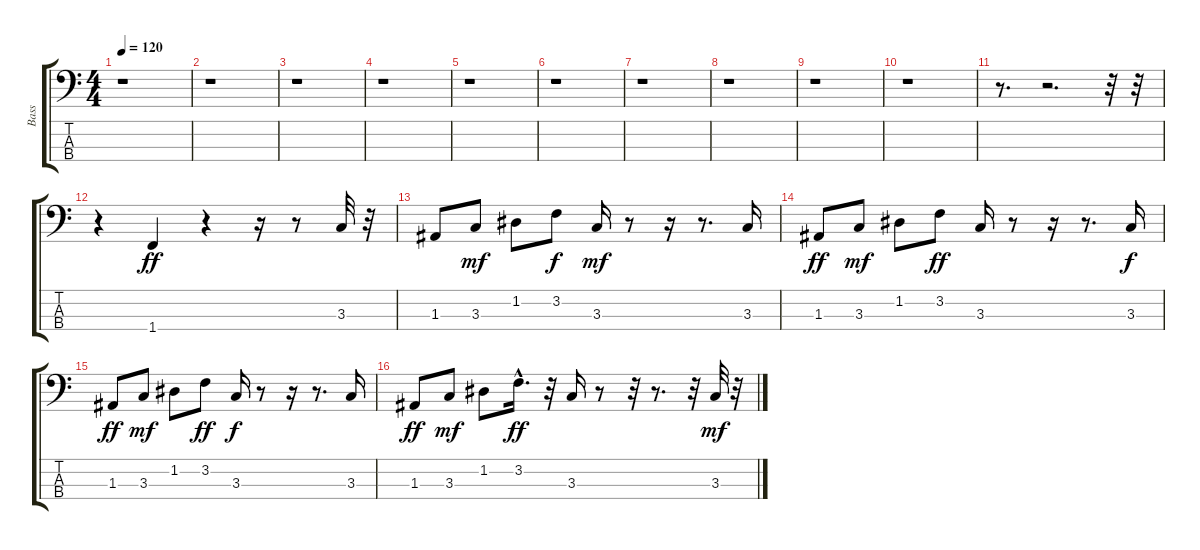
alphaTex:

\track ("Bass" "Bass") {instrument synthbass2}
\staff {score tabs}
\tuning (G2 D2 A1 E1) {hide}
\ts (4 4)
\tempo 120
\clef f4
\ks c
r.1{dy ff instrument synthbass2} |
r.1 |
r.1 |
r.1 |
r.1 |
r.1 |
r.1 |
r.1 |
r.1 |
r.1 |
r.8{d} r.2{d} r.32 r.32 |
r.4 1.4.4 r.4 r.16 r.8 3.3.32 r.32 |
1.3.8 3.3.8{dy mf} 1.2.8 3.2.8{dy f} 3.3.16{dy mf} r.8 r.16 r.8{d} 3.3.16 |
1.3.8{dy ff} 3.3.8{dy mf} 1.2.8 3.2.8{dy ff} 3.3.16 r.8 r.16 r.8{d} 3.3.16{dy f} |
1.3.8{dy ff} 3.3.8{dy mf} 1.2.8 3.2.8{dy ff} 3.3.16{dy f} r.8 r.16 r.8{d} 3.3.16 |
1.3.8{dy ff} 3.3.8{dy mf} 1.2.8 3.2{hac}.16{d dy ff} r.32 3.3.16 r.8 r.32 r.8{d} r.32 3.3.32{dy mf} r.32
